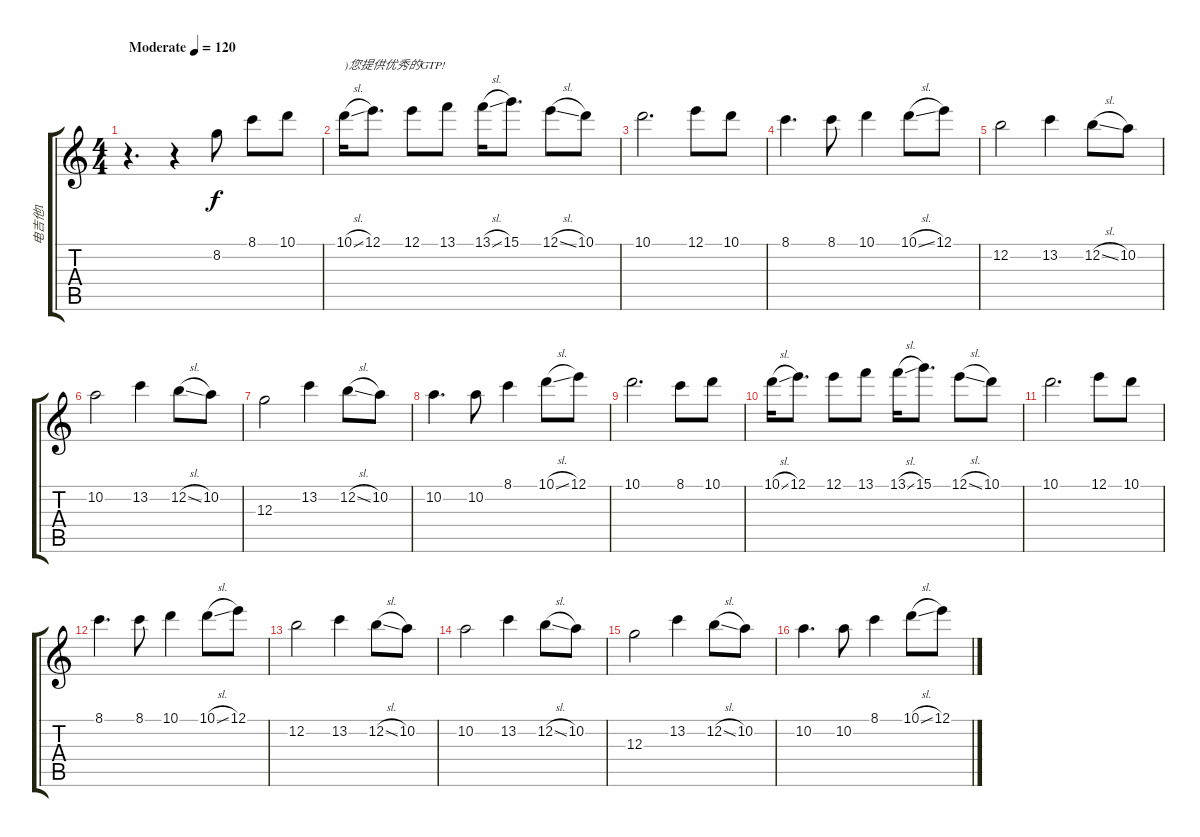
\track ("电吉他1" "电吉他1") {instrument distortionguitar}
\staff {score tabs}
\tuning (E4 B3 G3 D3 A2 E2) {hide}
\ts (4 4)
\tempo (120 "Moderate")
\clef g2
\ks c
r.4{d dy f instrument distortionguitar} r.4 8.2.8 8.1.8 10.1.8 |
10.1{sl}.16{txt ")您提供优秀的GTP!"} 12.1.8{d} 12.1.8 13.1.8 13.1{sl}.16 15.1.8{d} 12.1{sl}.8 10.1.8 |
10.1.2{d} 12.1.8 10.1.8 |
8.1.4{d} 8.1.8 10.1.4 10.1{sl}.8 12.1.8 |
12.2.2 13.2.4 12.2{sl}.8 10.2.8 |
10.2.2 13.2.4 12.2{sl}.8 10.2.8 |
12.3.2 13.2.4 12.2{sl}.8 10.2.8 |
10.2.4{d} 10.2.8 8.1.4 10.1{sl}.8 12.1.8 |
10.1.2{d} 8.1.8 10.1.8 |
10.1{sl}.16 12.1.8{d} 12.1.8 13.1.8 13.1{sl}.16 15.1.8{d} 12.1{sl}.8 10.1.8 |
10.1.2{d} 12.1.8 10.1.8 |
8.1.4{d} 8.1.8 10.1.4 10.1{sl}.8 12.1.8 |
12.2.2 13.2.4 12.2{sl}.8 10.2.8 |
10.2.2 13.2.4 12.2{sl}.8 10.2.8 |
12.3.2 13.2.4 12.2{sl}.8 10.2.8 |
10.2.4{d} 10.2.8 8.1.4 10.1{sl}.8 12.1.8
